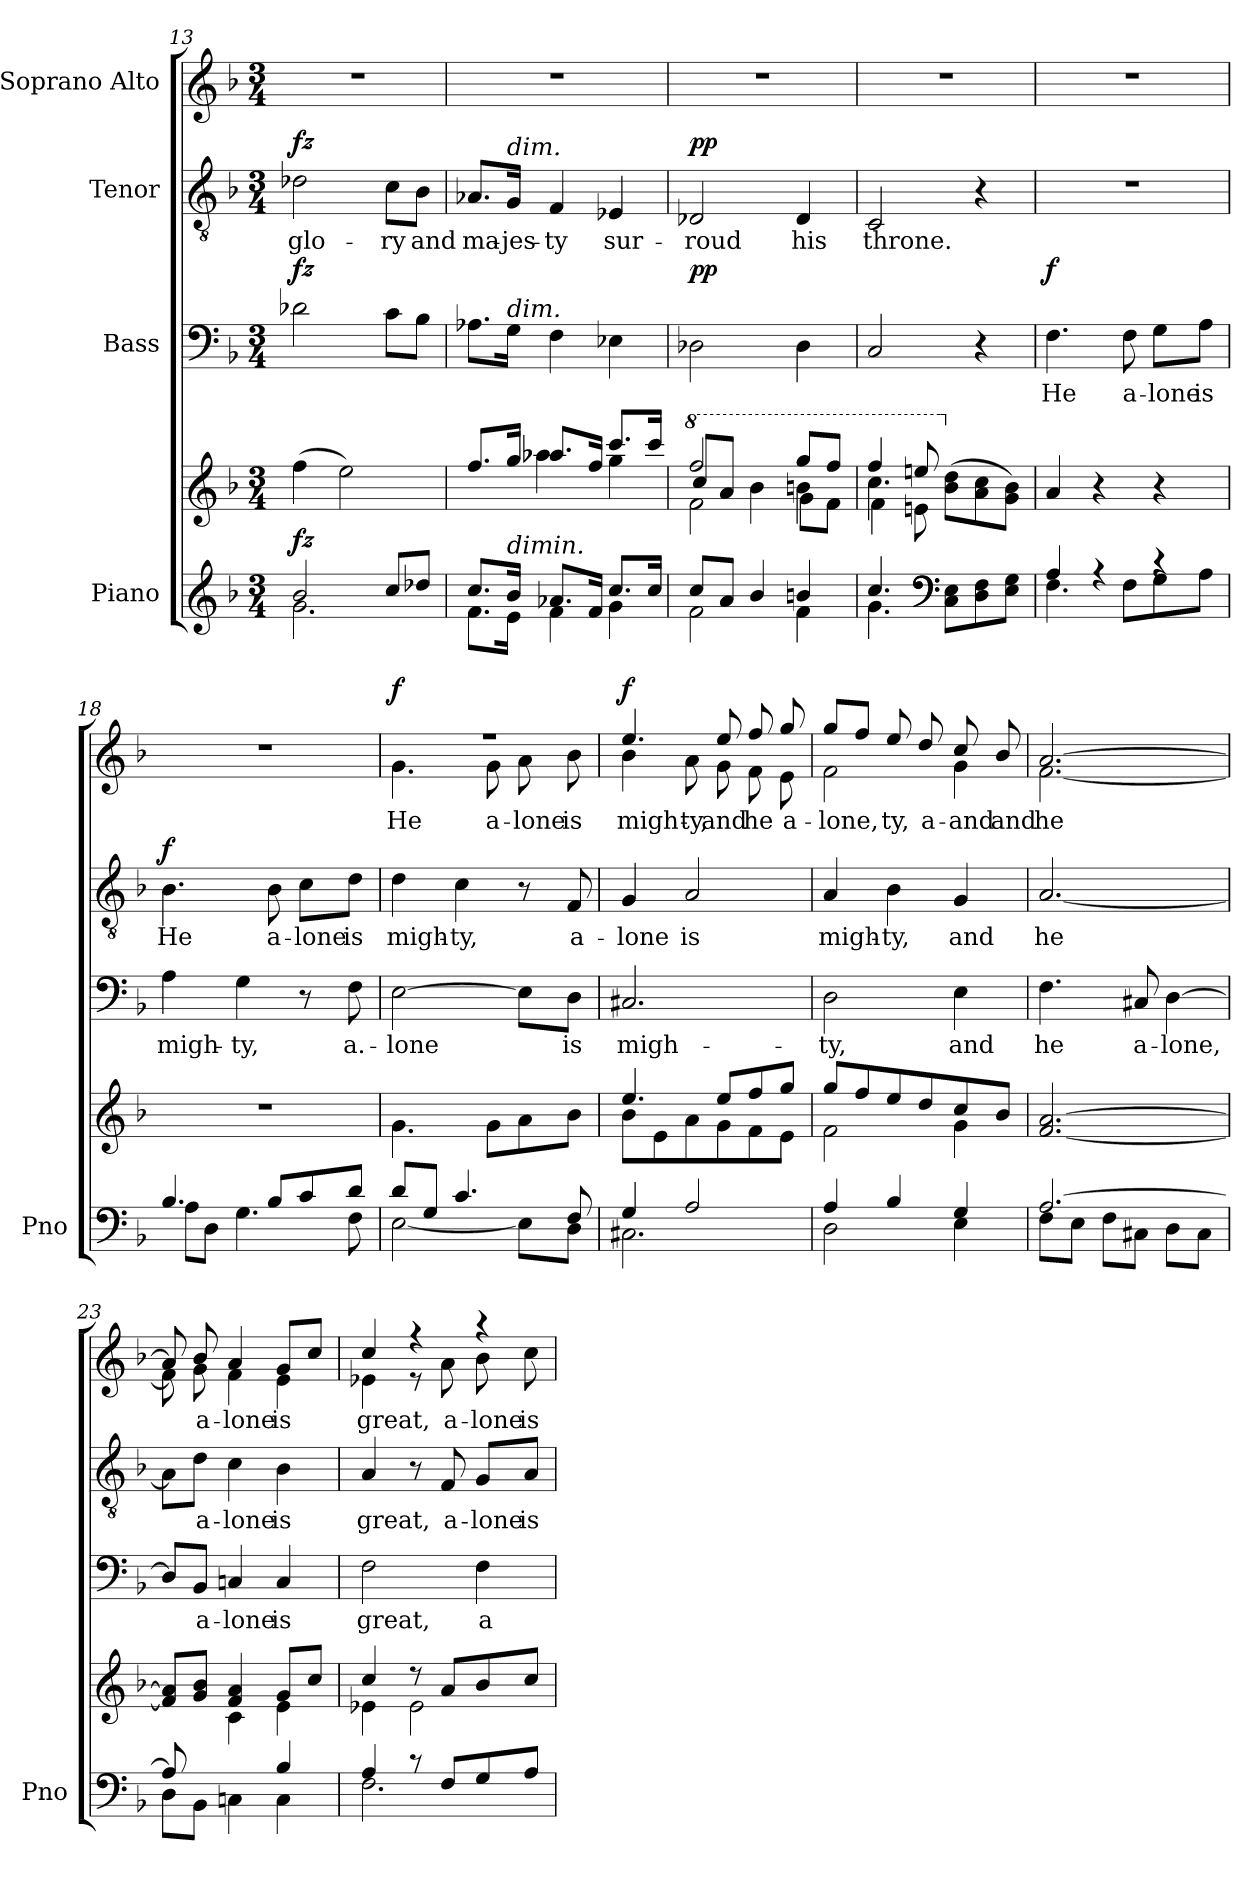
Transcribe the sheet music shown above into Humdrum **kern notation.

**kern	**kern	**dynam	**kern	**text	**dynam	**kern	**text	**dynam	**kern	**text	**dynam
*part4	*part4	*part4	*part3	*part3	*part3	*part2	*part2	*part2	*part1	*part1	*part1
*staff5	*staff4	*staff4/5	*staff3	*staff3	*staff3	*staff2	*staff2	*staff2	*staff1	*staff1	*staff1
*I"Piano	*	*	*I"Bass	*	*	*I"Tenor	*	*	*I"Soprano Alto	*	*
*I'Pno	*	*	*	*	*	*	*	*	*	*	*
*clefG2	*clefG2	*	*clefF4	*	*	*clefGv2	*	*	*clefG2	*	*
*k[b-]	*k[b-]	*	*k[b-]	*	*	*k[b-]	*	*	*k[b-]	*	*
*M3/4	*M3/4	*	*M3/4	*	*	*M3/4	*	*	*M3/4	*	*
=13	=13	=13	=13	=13	=13	=13	=13	=13	=13	=13	=13
*^	*	*	*	*	*	*	*	*	*	*	*
!	!	!	!LO:DY:a=2	!	!	!LO:DY:a	!	!LO:LY:b	!LO:DY:a	!	!	!
2b-/	2.g\	(4ff\	fz	2d-X\	.	fz	2d-X\	glo-	fz	2.r	.	.
.	.	2ee\)	.	.	.	.	.	.	.	.	.	.
!	!	!	!	!	!	!	!	!LO:LY:b	!	!	!	!
8cc/L	.	.	.	8c\L	.	.	8c\L	-ry	.	.	.	.
!	!	!	!	!	!	!	!	!LO:LY:b	!	!	!	!
8dd-X/J	.	.	.	8B-\J	.	.	8B-\J	and	.	.	.	.
=14	=14	=14	=14	=14	=14	=14	=14	=14	=14	=14	=14	=14
*	*	*^	*	*	*	*	*	*	*	*	*	*
!	!	!	!	!	!	!	!	!	!LO:LY:b	!	!	!	!
8.cc/L	8.f\L	8.ff/L	4ryy	.	8.A-X\L	.	.	8.A-X/L	ma-	.	2.r	.	.
!	!	!	!	!	!	!	!	!LO:TX:a:i:t=dim.	!	!	!	!	!
!	!	!	!	!	!LO:TX:a:i:t=dim.	!	!	!	!	!	!	!	!
!LO:TX:a:i:t=dimin.	!	!	!	!	!	!	!	!	!	!	!	!	!
!	!	!	!	!	!	!	!	!	!LO:LY:b	!	!	!	!
16b-/Jk	16e\Jk	16gg/Jk	.	.	16G\Jk	.	.	16G/Jk	-jes-	.	.	.	.
!	!	!	!	!	!	!	!	!	!LO:LY:b	!	!	!	!
8.a-X/L	4f\	8.aa-X/L	4aa-\	.	4F\	.	.	4F/	-ty	.	.	.	.
16f/Jk	.	16ff/Jk	.	.	.	.	.	.	.	.	.	.	.
!	!	!	!	!	!	!	!	!	!LO:LY:b	!	!	!	!
8.cc/L	4g\	8.ccc/L	4gg\	.	4E-X\	.	.	4E-X/	sur-	.	.	.	.
16cc/Jk	.	16ccc/Jk	.	.	.	.	.	.	.	.	.	.	.
*	*	*v	*v	*	*	*	*	*	*	*	*	*	*
=15	=15	=15	=15	=15	=15	=15	=15	=15	=15	=15	=15	=15
*	*	*8va	*	*	*	*	*	*	*	*	*	*
*	*	*^	*	*	*	*	*	*	*	*	*	*
*	*	*	*^	*	*	*	*	*	*	*	*	*	*
!	!	!	!	!	!	!	!	!LO:DY:a	!	!LO:LY:b	!LO:DY:a	!	!	!
8cc/L	2f\	2fff/	8ccc\L	2ff\	.	2D-X\	.	pp	2D-X/	-roud	pp	2.r	.	.
8a/J	.	.	8aa/J	.	.	.	.	.	.	.	.	.	.	.
4b-/	.	.	4bb-\	.	.	.	.	.	.	.	.	.	.	.
!	!	!	!	!	!	!	!	!	!	!LO:LY:b	!	!	!	!
4bn/	4f\	8ggg/L	4bbn\	8gg\L	.	4D-\	.	.	4D-/	his	.	.	.	.
.	.	8fff/J	.	8ff\J	.	.	.	.	.	.	.	.	.	.
=16	=16	=16	=16	=16	=16	=16	=16	=16	=16	=16	=16	=16	=16	=16
!	!	!	!	!	!	!	!	!	!	!LO:LY:b	!	!	!	!
4.cc/	4.g\	4fff/	4.ccc\	4ff\	.	2C/	.	.	2C/	throne.	.	2.r	.	.
.	.	8eeen/	.	8een\	.	.	.	.	.	.	.	.	.	.
*clefF4	*	*	*	*	*	*	*	*	*	*	*	*	*	*
*	*	*X8va	*	*	*	*	*	*	*	*	*	*	*	*
8C\ 8E\L	4.ryy	(>8b-\ 8dd\L	4.ryy	4.ryy	.	.	.	.	.	.	.	.	.	.
8D\ 8F\	.	8a\ 8cc\	.	.	.	4r	.	.	4r	.	.	.	.	.
8E\ 8G\J	.	8g\ 8b-\J)	.	.	.	.	.	.	.	.	.	.	.	.
*	*	*v	*v	*v	*	*	*	*	*	*	*	*	*	*
!!LO:LB:g=z
=17	=17	=17	=17	=17	=17	=17	=17	=17	=17	=17	=17	=17
!	!	!	!	!	!LO:LY:b	!LO:DY:a	!	!	!	!	!	!
4A/	4.F\	4a/	.	4.F\	He	f	2.r	.	.	2.r	.	.
4rA	.	4r	.	.	.	.	.	.	.	.	.	.
!	!	!	!	!	!LO:LY:b	!	!	!	!	!	!	!
.	8F\L	.	.	8F\	a-	.	.	.	.	.	.	.
!	!	!	!	!	!LO:LY:b	!	!	!	!	!	!	!
4rc	8G\	4r	.	8G\L	-lone	.	.	.	.	.	.	.
!	!	!	!	!	!LO:LY:b	!	!	!	!	!	!	!
.	8A\J	.	.	8A\J	is	.	.	.	.	.	.	.
=18	=18	=18	=18	=18	=18	=18	=18	=18	=18	=18	=18	=18
!	!	!	!	!	!LO:LY:b	!	!	!LO:LY:b	!LO:DY:a	!	!	!
4.B-/	8A\L	2.r	.	4A\	migh-	.	4.B-\	He	f	2.r	.	.
.	8D\J	.	.	.	.	.	.	.	.	.	.	.
!	!	!	!	!	!LO:LY:b	!	!	!	!	!	!	!
.	4.G\	.	.	4G\	-ty,	.	.	.	.	.	.	.
!	!	!	!	!	!	!	!	!LO:LY:b	!	!	!	!
8B-/L	.	.	.	.	.	.	8B-\	a-	.	.	.	.
!	!	!	!	!	!	!	!	!LO:LY:b	!	!	!	!
8c/	.	.	.	8r	.	.	8c\L	-lone	.	.	.	.
!	!	!	!	!	!LO:LY:b	!	!	!LO:LY:b	!	!	!	!
8d/J	8F\	.	.	8F\	a.-	.	8d\J	is	.	.	.	.
=19	=19	=19	=19	=19	=19	=19	=19	=19	=19	=19	=19	=19
*	*	*^	*	*	*	*	*	*	*	*	*	*
!	!	!	!	!	!	!LO:LY:b	!	!	!LO:LY:b	!	!	!LO:LY:b	!LO:DY:a
*	*	*	*	*	*	*	*	*	*	*	*^	*	*
8d/L	[2E\	2.ryy	4.g\	.	[2E\	-lone	.	4d\	migh-	.	2.r	4.g\	He	f
8G/J	.	.	.	.	.	.	.	.	.	.	.	.	.	.
!	!	!	!	!	!	!	!	!	!LO:LY:b	!	!	!	!	!
4.c/	.	.	.	.	.	.	.	4c\	-ty,	.	.	.	.	.
!	!	!	!	!	!	!	!	!	!	!	!	!	!LO:LY:b	!
.	.	.	8g\L	.	.	.	.	.	.	.	.	8g\	a-	.
!	!	!	!	!	!	!	!	!	!	!	!	!	!LO:LY:b	!
.	8E\L]	.	8a\	.	8E\L]	.	.	8r	.	.	.	8a\	-lone	.
!	!	!	!	!	!	!LO:LY:b	!	!	!LO:LY:b	!	!	!	!LO:LY:b	!
8F/	8D\J	.	8b-\J	.	8D\J	is	.	8F/	a-	.	.	8b-\	is	.
=20	=20	=20	=20	=20	=20	=20	=20	=20	=20	=20	=20	=20	=20	=20
!	!	!	!	!	!	!LO:LY:b	!	!	!LO:LY:b	!	!	!	!LO:LY:b	!
!	!	!	!	!	!	!	!	!	!	!	!	!	!LO:LY:b	!LO:DY:a
4G/	2.C#X\	4.ee/	8b-\L	.	2.C#X/	migh-	.	4G/	-lone	.	4.ee/	4b-\	migh-	f
.	.	.	8e\	.	.	.	.	.	.	.	.	.	.	.
!	!	!	!	!	!	!	!	!	!LO:LY:b	!	!	!	!LO:LY:b	!
2A/	.	.	8a\	.	.	.	.	2A/	is	.	.	8a\	-ty,	.
!	!	!	!	!	!	!	!	!	!	!	!	!	!LO:LY:b	!
!	!	!	!	!	!	!	!	!	!	!	!	!	!LO:LY:b	!
.	.	8ee/L	8g\	.	.	.	.	.	.	.	8ee/	8g\	and	.
!	!	!	!	!	!	!	!	!	!	!	!	!	!LO:LY:b	!
!	!	!	!	!	!	!	!	!	!	!	!	!	!LO:LY:b	!
.	.	8ff/	8f\	.	.	.	.	.	.	.	8ff/	8f\	he	.
!	!	!	!	!	!	!	!	!	!	!	!	!	!LO:LY:b	!
!	!	!	!	!	!	!	!	!	!	!	!	!	!LO:LY:b	!
.	.	8gg/J	8e\J	.	.	.	.	.	.	.	8gg/	8e\	a-	.
!!LO:PB:g=z	!!
=21	=21	=21	=21	=21	=21	=21	=21	=21	=21	=21	=21	=21	=21	=21
!	!	!	!	!	!	!LO:LY:b	!	!	!LO:LY:b	!	!	!	!LO:LY:b	!
!	!	!	!	!	!	!	!	!	!	!	!	!	!LO:LY:b	!
4A/	2D\	8gg/L	2f\	.	2D\	-ty,	.	4A/	migh-	.	8gg/L	2f\	-lone,	.
.	.	8ff/	.	.	.	.	.	.	.	.	8ff/J	.	.	.
!	!	!	!	!	!	!	!	!	!LO:LY:b	!	!	!	!LO:LY:b	!
4B-/	.	8ee/	.	.	.	.	.	4B-\	-ty,	.	8ee/	.	-ty,	.
!	!	!	!	!	!	!	!	!	!	!	!	!	!LO:LY:b	!
.	.	8dd/	.	.	.	.	.	.	.	.	8dd/	.	a-	.
!	!	!	!	!	!	!LO:LY:b	!	!	!LO:LY:b	!	!	!	!LO:LY:b	!
!	!	!	!	!	!	!	!	!	!	!	!	!	!LO:LY:b	!
4G/	4E\	8cc/	4g\	.	4E\	and	.	4G/	and	.	8cc/	4g\	and	.
!	!	!	!	!	!	!	!	!	!	!	!	!	!LO:LY:b	!
.	.	8b-/J	.	.	.	.	.	.	.	.	8b-/	.	and	.
*	*	*v	*v	*	*	*	*	*	*	*	*	*	*	*
=22	=22	=22	=22	=22	=22	=22	=22	=22	=22	=22	=22	=22	=22
!	!	!	!	!	!LO:LY:b	!	!	!LO:LY:b	!	!	!	!LO:LY:b	!
!	!	!	!	!	!	!	!	!	!	!	!	!LO:LY:b	!
[2.A/	8F\L	[2.f/ [2.a/	.	4.F\	he	.	[2.A/	he	.	[2.a/	[2.f\	he	.
.	8E\J	.	.	.	.	.	.	.	.	.	.	.	.
.	8F\L	.	.	.	.	.	.	.	.	.	.	.	.
!	!	!	!	!	!LO:LY:b	!	!	!	!	!	!	!	!
.	8C#X\J	.	.	8C#X/	a-	.	.	.	.	.	.	.	.
!	!	!	!	!	!LO:LY:b	!	!	!	!	!	!	!	!
.	8D\L	.	.	[4D\	-lone,	.	.	.	.	.	.	.	.
.	8C#\J	.	.	.	.	.	.	.	.	.	.	.	.
=23	=23	=23	=23	=23	=23	=23	=23	=23	=23	=23	=23	=23	=23
*	*	*^	*	*	*	*	*	*	*	*	*	*	*
*	*	*	*^	*	*	*	*	*	*	*	*	*	*	*
8A/L]	8D\L	8f/] 8a/]L	4ryy	8ryy	.	8D/L]	.	.	8A\L]	.	.	8a/]	8f\]	.	.
!	!	!	!	!	!	!	!LO:LY:b	!	!	!LO:LY:b	!	!	!	!LO:LY:b	!
8ryy	8BB-\J	8g/ 8b-/J	.	8d\J	.	8BB-/J	a-	.	8d\J	a-	.	8b-/	8g\	a-	.
!	!	!	!	!	!	!	!LO:LY:b	!	!	!LO:LY:b	!	!	!	!LO:LY:b	!
4ryy	4Cn\	4f/ 4a/	4c\	2ryy	.	4Cn/	-lone	.	4c\	-lone	.	4a/	4f\	-lone	.
!	!	!	!	!	!	!	!LO:LY:b	!	!	!LO:LY:b	!	!	!	!LO:LY:b	!
4B-/	4C\	8g/L	4e\	.	.	4C/	is	.	4B-\	is	.	8g/L	4e\	is	.
.	.	8cc/J	.	.	.	.	.	.	.	.	.	8cc/J	.	.	.
*	*	*	*v	*v	*	*	*	*	*	*	*	*	*	*	*
=24	=24	=24	=24	=24	=24	=24	=24	=24	=24	=24	=24	=24	=24	=24
!	!	!	!	!	!	!LO:LY:b	!	!	!LO:LY:b	!	!	!	!LO:LY:b	!
4A/	2.F\	4cc/	4e-X\	.	2F\	great,	.	4A/	great,	.	4cc/	4e-X\	great,	.
8r	.	8r	2e-\	.	.	.	.	8r	.	.	4r	8r	.	.
!	!	!	!	!	!	!	!	!	!LO:LY:b	!	!	!	!LO:LY:b	!
8F/L	.	8a/L	.	.	.	.	.	8F/	a-	.	.	8a\	a-	.
!	!	!	!	!	!	!LO:LY:b	!	!	!LO:LY:b	!	!	!	!LO:LY:b	!
8G/	.	8b-/	.	.	4F\	a-	.	8G/L	-lone	.	4r	8b-\	-lone	.
!	!	!	!	!	!	!	!	!	!LO:LY:b	!	!	!	!LO:LY:b	!
8A/J	.	8cc/J	.	.	.	.	.	8A/J	is	.	.	8cc\	is	.
*v	*v	*	*	*	*	*	*	*	*	*	*v	*v	*	*
*	*v	*v	*	*	*	*	*	*	*	*	*	*
=	=	=	=	=	=	=	=	=	=	=	=
*-	*-	*-	*-	*-	*-	*-	*-	*-	*-	*-	*-
